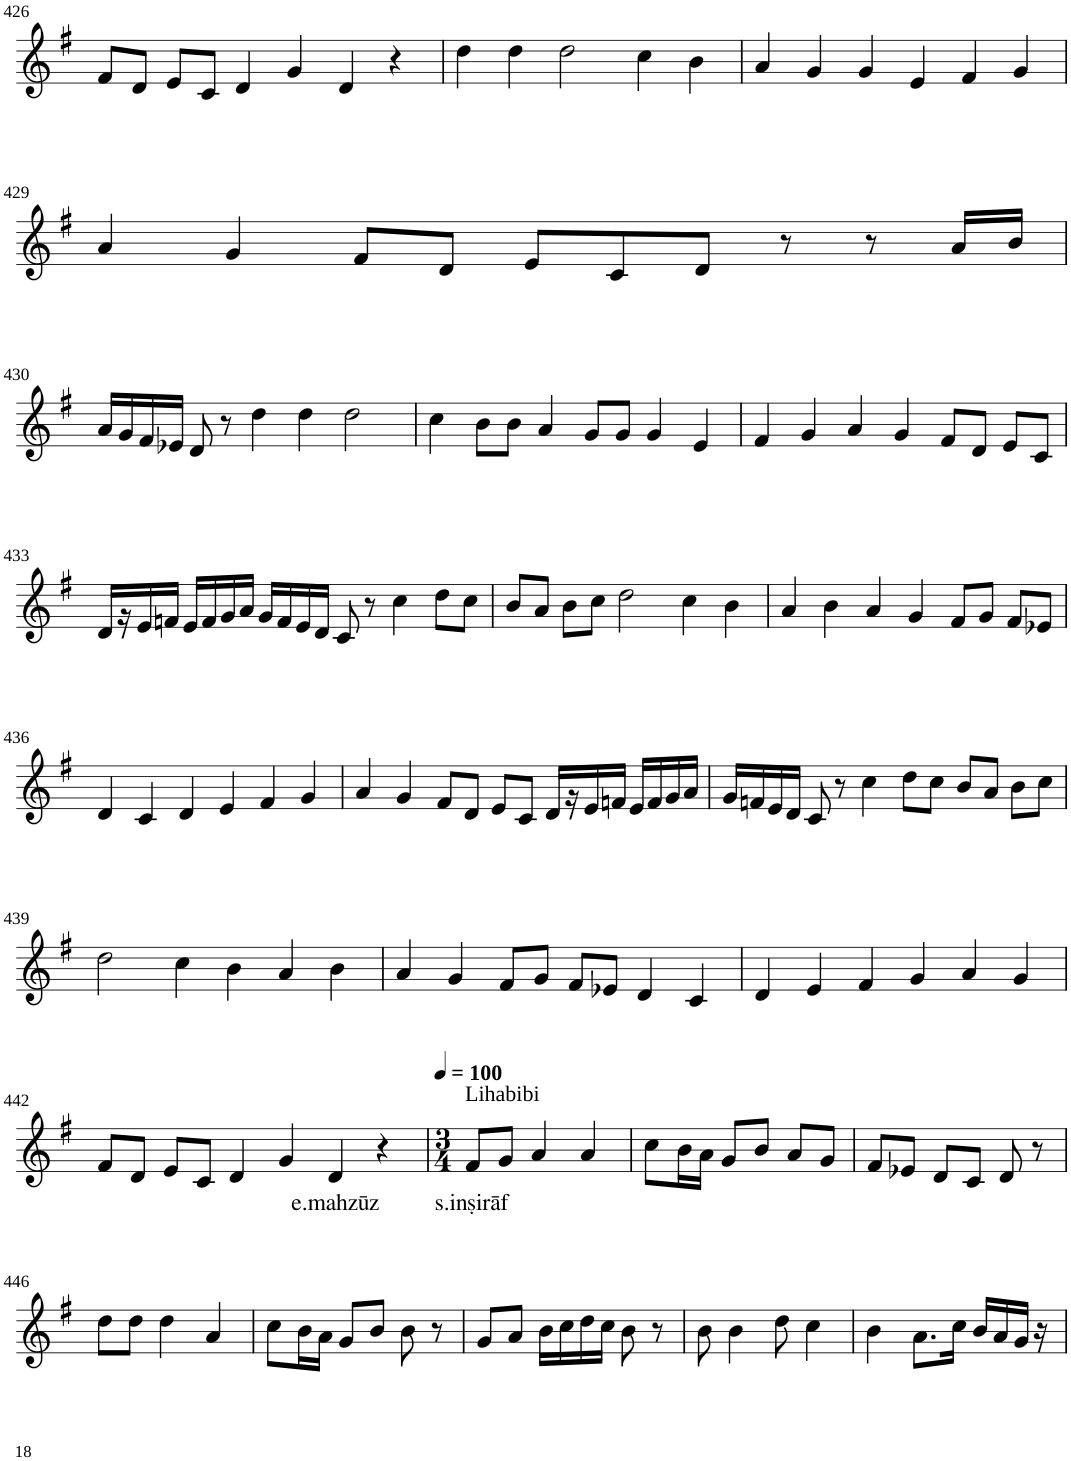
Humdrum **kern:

**kern	**text
*part1	*part1
*staff1	*staff1
*I"Violin	*
!!LO:PB:g=z
*clefG2	*
*k[f#]	*
*G:	*
*M6/4	*
=426	=426
8f#/L	.
8d/J	.
8e/L	.
8c/J	.
4d/	.
4g/	.
4d/	.
4r	.
=427	=427
4dd\	.
4dd\	.
2dd\	.
4cc\	.
4b\	.
=428	=428
4a/	.
4g/	.
4g/	.
4e/	.
4f#/	.
4g/	.
!!LO:LB:g=z
=429	=429
4a/	.
4g/	.
8f#/L	.
8d/J	.
8e/L	.
8c/	.
8d/J	.
8r	.
8r	.
16a/LL	.
16b/JJ	.
!!LO:LB:g=z
=430	=430
16a/LL	.
16g/	.
16f#/	.
16e-X/JJ	.
8d/	.
8r	.
4dd\	.
4dd\	.
2dd\	.
=431	=431
4cc\	.
8b\L	.
8b\J	.
4a/	.
8g/L	.
8g/J	.
4g/	.
4e/	.
=432	=432
4f#/	.
4g/	.
4a/	.
4g/	.
8f#/L	.
8d/J	.
8e/L	.
8c/J	.
!!LO:LB:g=z
=433	=433
16d/LL	.
16r	.
16e/	.
16fn/JJ	.
16e/LL	.
16f/	.
16g/	.
16a/JJ	.
16g/LL	.
16f/	.
16e/	.
16d/JJ	.
8c/	.
8r	.
4cc\	.
8dd\L	.
8cc\J	.
=434	=434
8b/L	.
8a/J	.
8b\L	.
8cc\J	.
2dd\	.
4cc\	.
4b\	.
=435	=435
4a/	.
4b\	.
4a/	.
4g/	.
8f#/L	.
8g/J	.
8f#/L	.
8e-X/J	.
!!LO:LB:g=z
=436	=436
4d/	.
4c/	.
4d/	.
4e/	.
4f#/	.
4g/	.
=437	=437
4a/	.
4g/	.
8f#/L	.
8d/J	.
8e/L	.
8c/J	.
16d/LL	.
16r	.
16e/	.
16fn/JJ	.
16e/LL	.
16f/	.
16g/	.
16a/JJ	.
=438	=438
16g/LL	.
16fn/	.
16e/	.
16d/JJ	.
8c/	.
8r	.
4cc\	.
8dd\L	.
8cc\J	.
8b/L	.
8a/J	.
8b\L	.
8cc\J	.
!!LO:LB:g=z
=439	=439
2dd\	.
4cc\	.
4b\	.
4a/	.
4b\	.
=440	=440
4a/	.
4g/	.
8f#/L	.
8g/J	.
8f#/L	.
8e-X/J	.
4d/	.
4c/	.
=441	=441
4d/	.
4e/	.
4f#/	.
4g/	.
4a/	.
4g/	.
!!LO:LB:g=z
=442	=442
8f#/L	.
8d/J	.
8e/L	.
8c/J	.
4d/	.
4g/	.
!	!LO:LY:b
4d/	e.mahzūz
4r	.
=443	=443
*M3/4	*
*MM100	*
!LO:TX:a:t=Lihabibi	!
!	!LO:LY:b
8f#/L	s.inṣirāf
8g/J	.
4a/	.
4a/	.
=444	=444
8cc\L	.
16b\L	.
16a\JJ	.
8g/L	.
8b/J	.
8a/L	.
8g/J	.
=445	=445
8f#/L	.
8e-X/J	.
8d/L	.
8c/J	.
8d/	.
8r	.
!!LO:LB:g=z
=446	=446
8dd\L	.
8dd\J	.
4dd\	.
4a/	.
=447	=447
8cc\L	.
16b\L	.
16a\JJ	.
8g/L	.
8b/J	.
8b\	.
8r	.
=448	=448
8g/L	.
8a/J	.
16b\LL	.
16cc\	.
16dd\	.
16cc\JJ	.
8b\	.
8r	.
=449	=449
8b\	.
4b\	.
8dd\	.
4cc\	.
=450	=450
4b\	.
8.a\L	.
16cc\Jk	.
16b/LL	.
16a/	.
16g/JJ	.
16r	.
=	=
*-	*-
